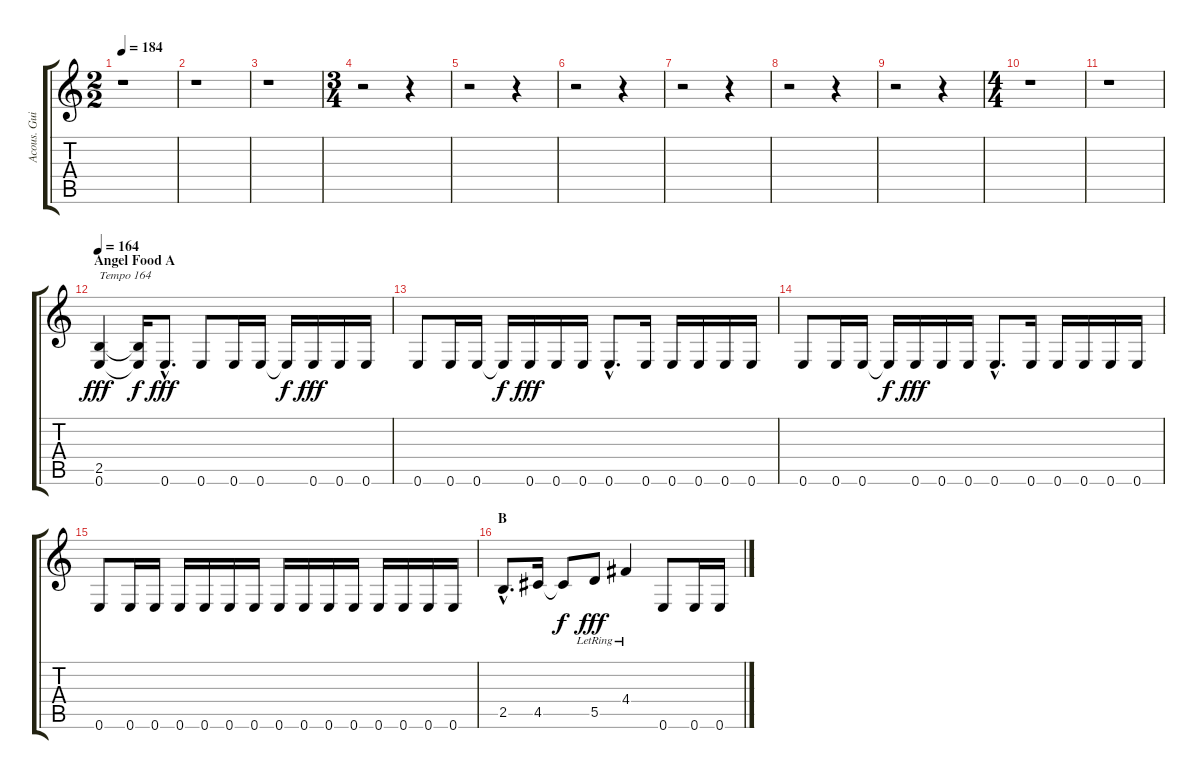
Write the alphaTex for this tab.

\track ("Acous. Guitar" "Acous. Gui") {instrument acousticguitarsteel}
\staff {score tabs}
\tuning (E4 B3 G3 D3 A2 E2) {hide}
\ts (2 2)
\tempo 184
\clef g2
\ks c
r.1{dy fff} |
r.1 |
r.1 |
\ts (3 4)
r.2 r.4 |
r.2 r.4 |
r.2 r.4 |
r.2 r.4 |
r.2 r.4 |
r.2 r.4 |
\ts (4 4)
r.1 |
r.1 |
\section ("" "Angel Food A")
\tempo 164
(2.5 0.6).4{txt "Tempo 164"} (2.5{t} 0.6{t}).16{dy f} 0.6{hac}.8{d dy fff} 0.6.8 0.6.16 0.6.16 0.6{t}.16{dy f} 0.6.16{dy fff} 0.6.16 0.6.16 |
0.6.8 0.6.16 0.6.16 0.6{t}.16{dy f} 0.6.16{dy fff} 0.6.16 0.6.16 0.6{hac}.8{d} 0.6.16 0.6.16 0.6.16 0.6.16 0.6.16 |
0.6.8 0.6.16 0.6.16 0.6{t}.16{dy f} 0.6.16{dy fff} 0.6.16 0.6.16 0.6{hac}.8{d} 0.6.16 0.6.16 0.6.16 0.6.16 0.6.16 |
0.6.8 0.6.16 0.6.16 0.6.16 0.6.16 0.6.16 0.6.16 0.6.16 0.6.16 0.6.16 0.6.16 0.6.16 0.6.16 0.6.16 0.6.16 |
\section ("" "B")
2.5{hac}.8{d} 4.5.16 4.5{t}.8{dy f} 5.5{lr}.8{dy fff} 4.4{lr}.4 0.6.8 0.6.16 0.6.16
